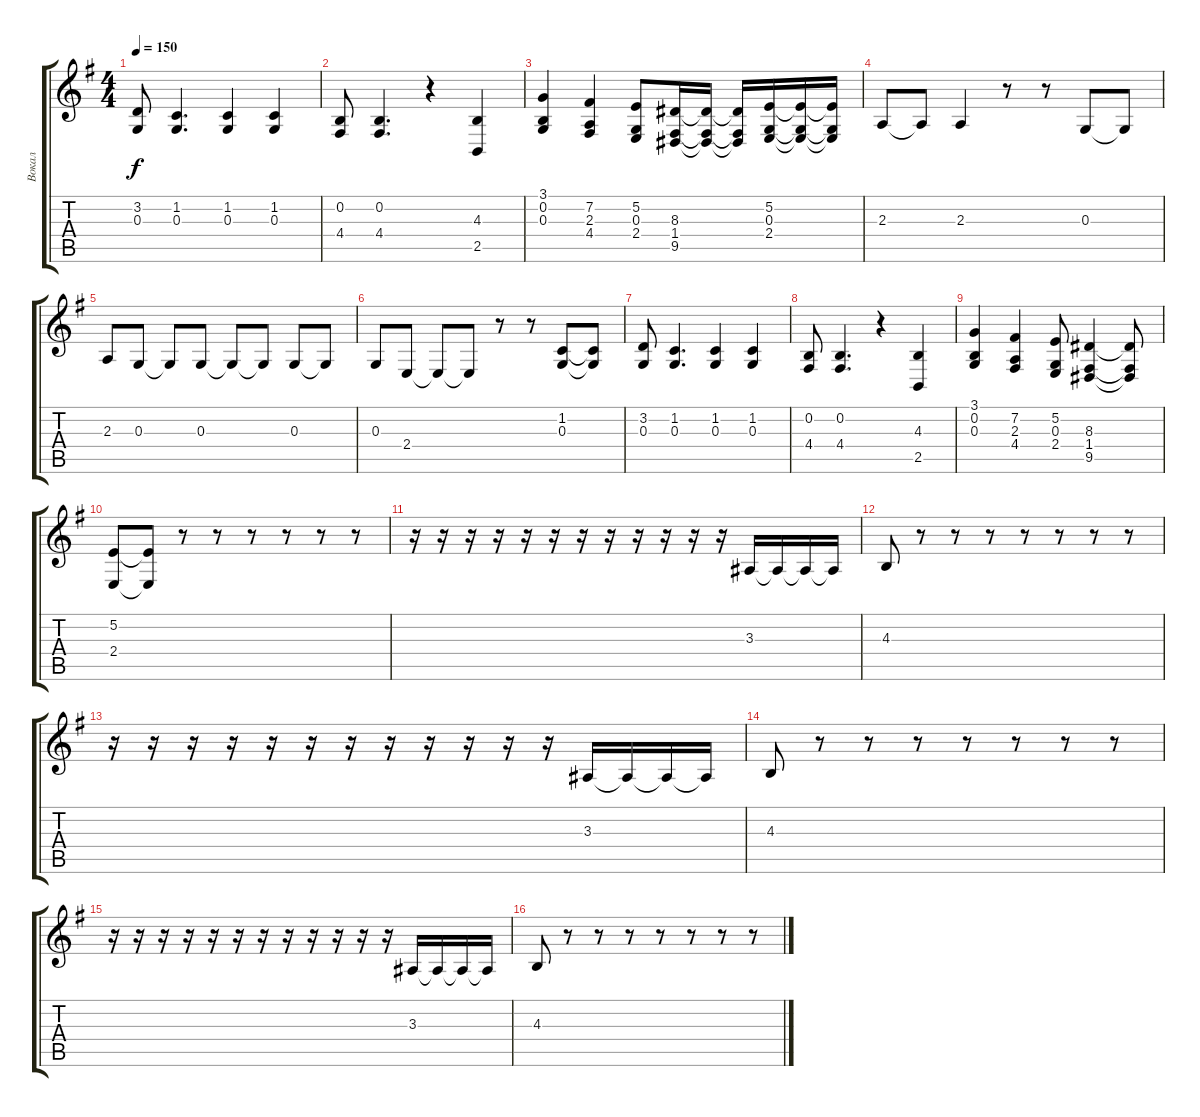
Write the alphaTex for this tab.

\track ("Вокал" "Вокал") {instrument lead6voice}
\staff {score tabs}
\tuning (E4 B3 G3 D3 A2 E2) {hide}
\ts (4 4)
\tempo 150
\clef g2
\ks g
(3.2 0.3).8{dy f} (1.2 0.3).4{d} (1.2 0.3).4 (1.2 0.3).4 |
(0.2 4.4).8 (0.2 4.4).4{d} r.4 (4.3 2.5).4 |
(3.1 0.2 0.3).4 (7.2 2.3 4.4).4 (5.2 0.3 2.4).8 (8.3 1.4 9.5).16 (8.3{t} 1.4{t} 9.5{t}).16 (8.3{t} 1.4{t} 9.5{t}).16 (5.2 0.3 2.4).16 (5.2{t} 0.3{t} 2.4{t}).16 (5.2{t} 0.3{t} 2.4{t}).16 |
2.3.8 2.3{t}.8 2.3.4 r.8 r.8 0.3.8 0.3{t}.8 |
2.3.8 0.3.8 0.3{t}.8 0.3.8 0.3{t}.8 0.3{t}.8 0.3.8 0.3{t}.8 |
0.3.8 2.4.8 2.4{t}.8 2.4{t}.8 r.8 r.8 (1.2 0.3).8 (1.2{t} 0.3{t}).8 |
(3.2 0.3).8 (1.2 0.3).4{d} (1.2 0.3).4 (1.2 0.3).4 |
(0.2 4.4).8 (0.2 4.4).4{d} r.4 (4.3 2.5).4 |
(3.1 0.2 0.3).4 (7.2 2.3 4.4).4 (5.2 0.3 2.4).8 (8.3 1.4 9.5).4 (8.3{t} 1.4{t} 9.5{t}).8 |
(5.2 2.4).8 (5.2{t} 2.4{t}).8 r.8 r.8 r.8 r.8 r.8 r.8 |
r.16 r.16 r.16 r.16 r.16 r.16 r.16 r.16 r.16 r.16 r.16 r.16 3.3.16 3.3{t}.16 3.3{t}.16 3.3{t}.16 |
4.3.8 r.8 r.8 r.8 r.8 r.8 r.8 r.8 |
r.16 r.16 r.16 r.16 r.16 r.16 r.16 r.16 r.16 r.16 r.16 r.16 3.3.16 3.3{t}.16 3.3{t}.16 3.3{t}.16 |
4.3.8 r.8 r.8 r.8 r.8 r.8 r.8 r.8 |
r.16 r.16 r.16 r.16 r.16 r.16 r.16 r.16 r.16 r.16 r.16 r.16 3.3.16 3.3{t}.16 3.3{t}.16 3.3{t}.16 |
4.3.8 r.8 r.8 r.8 r.8 r.8 r.8 r.8
